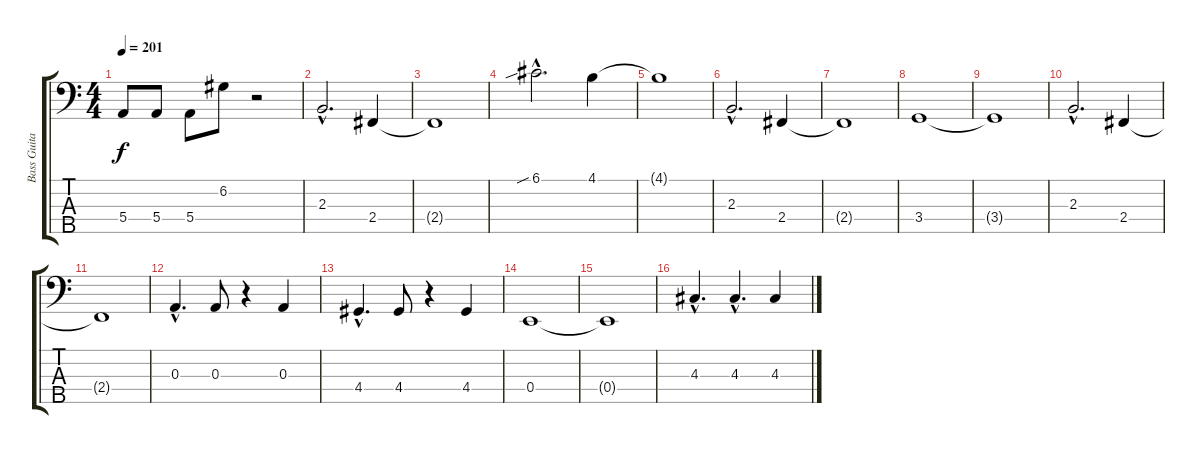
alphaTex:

\track ("Bass Guitar" "Bass Guita") {instrument electricbassfinger}
\staff {score tabs}
\tuning (G2 D2 A1 E1 B0) {hide}
\ts (4 4)
\tempo 201
\clef f4
\ks c
5.4.8{dy f} 5.4.8 5.4.8 6.2.8 r.2 |
2.3{hac}.2{d} 2.4.4 |
2.4{t}.1 |
6.1{sib hac}.2{d} 4.1.4 |
4.1{t}.1 |
2.3{hac}.2{d} 2.4.4 |
2.4{t}.1 |
3.4.1 |
3.4{t}.1 |
2.3{hac}.2{d} 2.4.4 |
2.4{t}.1 |
0.3{hac}.4{d} 0.3.8 r.4 0.3.4 |
4.4{hac}.4{d} 4.4.8 r.4 4.4.4 |
0.4.1 |
0.4{t}.1 |
4.3{hac}.4{d} 4.3{hac}.4{d} 4.3.4
